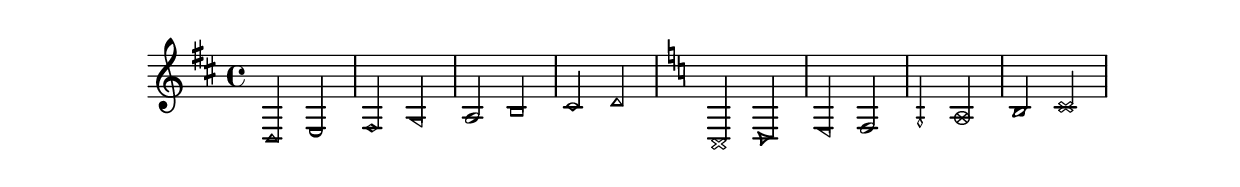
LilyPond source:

%% Do not edit this file; it is auto-generated from LSR http://lsr.dsi.unimi.it
%% This file is in the public domain.
\version "2.11.38"

\header {
  lsrtags = "pitches, editorial-and-educational-use"
 texidoc = "
The @code{shapeNoteStyles} property gives you the ability to define
various notehead styles for each step of the scale (as defined by the
key signature or the \"tonic\" property). This property requires a set
of symbols, which can be purely arbitrary (geometrical expressions such
as @code{triangle}, @code{cross}, @code{xcircle} etc. are allowed) or
based on old American engraving tradition (you can use some latin note
names as well). That said, if you're trying to imitate old American
song books, you may also want to try LilyPond's predefined notehead
styles, through shortcut commands such as @code{\\aikenHeads} or
@code{\\sacredHarpHeads}. This example shows different ways to obtain
shape noteheads, and demonstrates the ability to transpose a melody
without losing the correspondence between harmonic functions and
notehead styles. 
" }
% begin verbatim
fragment = {
  \key c \major
  c2 d e f g a b c
}

\score {
  \new Staff {
    \transpose c d 
    \relative {
      \set shapeNoteStyles = ##(do re mi fa #f la ti)
      \fragment
    }
    
    \relative {
      \set shapeNoteStyles  = ##(cross triangle fa #f mensural xcircle diamond)
      \fragment
    }
  }
}

